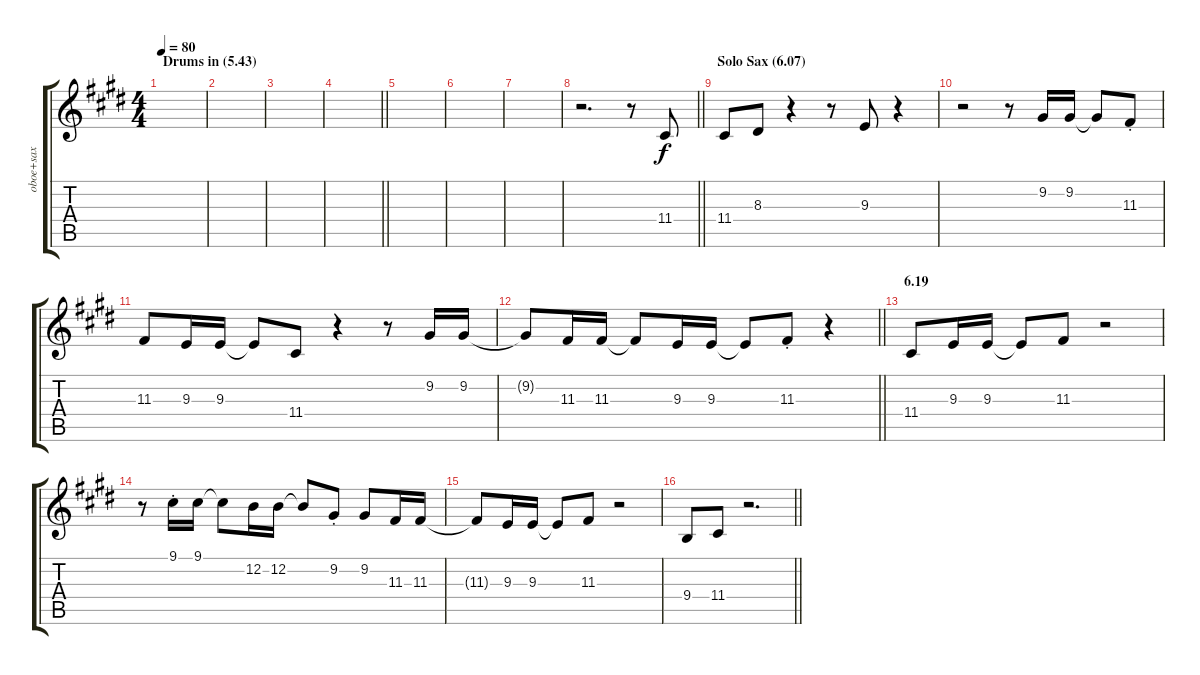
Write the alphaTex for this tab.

\track ("oboe+sax" "oboe+sax") {instrument oboe}
\staff {score tabs}
\tuning (E4 B3 G3 D3 A2 E2) {hide}
\ts (4 4)
\section ("" "Drums in (5.43)")
\tempo 80
\clef g2
\ks e
|
|
|
\barLineRight lightlight
|
|
|
|
\barLineRight lightlight
r.2{d} r.8 11.4.8 |
\section ("" "Solo Sax (6.07)")
11.4.8 8.3.8 r.4 r.8 9.3.8 r.4 |
r.2 r.8 9.2.16 9.2.16 9.2{t}.8 11.3{st}.8 |
11.3.8 9.3.16 9.3.16 9.3{t}.8 11.4.8 r.4 r.8 9.2.16 9.2.16 |
\barLineRight lightlight
9.2{t}.8 11.3.16 11.3.16 11.3{t}.8 9.3.16 9.3.16 9.3{t}.8 11.3{st}.8 r.4 |
\section ("" "6.19")
11.4.8 9.3.16 9.3.16 9.3{t}.8 11.3.8 r.2 |
r.8 9.1{st}.16 9.1.16 9.1{t}.8 12.2.16 12.2.16 12.2{t}.8 9.2{st}.8 9.2.8 11.3.16 11.3.16 |
11.3{t}.8 9.3.16 9.3.16 9.3{t}.8 11.3.8 r.2 |
\barLineRight lightlight
9.4.8 11.4.8 r.2{d}
